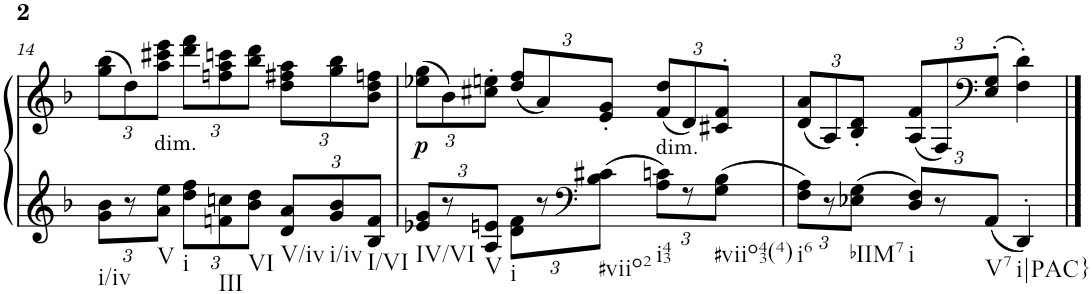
**kern	**kern	**dynam
*part1	*part1	*part1
*staff2	*staff1	*staff1/2
*I"Piano	*	*
*I'Pno.	*	*
!!LO:PB:g=z
*clefG2	*clefG2	*
*k[b-]	*k[b-]	*
*M3/4	*M3/4	*
*Xbrackettup	*Xbrackettup	*
=14	=14	=14
!LO:TX:b:t=i/iv	!	!
12g\ 12b-\L	(12gg\ 12bb-\L	.
12r	12dd\)	.
!	!LO:TX:b:t=dim.	!
!LO:TX:b:t=V	!	!
12a\ 12ee\J	12aa\ 12ccc#X\ 12eee\J	.
!LO:TX:b:t=i	!	!
12dd\ 12ff\L	12ddd\ 12fff\L	.
!LO:TX:b:t=III	!	!
12fn\ 12ccn\	12ffn\ 12aa\ 12cccn\	.
!LO:TX:b:t=VI	!	!
12b-\ 12dd\J	12bb-\ 12ddd\J	.
!LO:TX:b:t=V/iv	!	!
12d/ 12a/L	12dd\ 12ff#X\ 12aa\L	.
!LO:TX:b:t=i/iv	!	!
12g/ 12b-/	12gg\ 12bb-\	.
!LO:TX:b:t=I/VI	!	!
12B-/ 12f/J	12b-\ 12dd\ 12ffn\J	.
=15	=15	=15
!LO:TX:b:t=IV/VI	!	!
!	!	!LO:DY:b
12e-X/ 12g/L	(12ee-X\ 12gg\L	p
12r	12b-\)	.
!LO:TX:b:t=V	!	!
12A/ 12en/J	12cc#X\' 12een\'J	.
!LO:TX:b:t=i	!	!
12d\ 12f\L	(12dd/ 12ff/L	.
12r	12a/)	.
*clefF4	*	*
!LO:TX:b:t=#viio2	!	!
12B-\ 12c#X\J	12e/' 12g/'J	.
!	!LO:TX:b:t=dim.	!
!LO:TX:b:t=i43	!	!
12A\ 12cn\L	(12f/ 12dd/L	.
12r	12d/)	.
!LO:TX:b:t=#viio43(4)	!	!
12G\ 12B-\J	12c#X/'> 12f/'>J	.
=16	=16	=16
!LO:TX:b:t=i6	!	!
12F\ 12A\L	(12d/ 12a/L	.
12r	12A/)	.
!LO:TX:b:t=bIIM7	!	!
12E-X\ 12G\J	12B-/' 12d/'J	.
!LO:TX:b:t=i	!	!
12D/ 12F/L	(12A/ 12f/L	.
12r	12F/)	.
*	*clefF4	*
!LO:TX:b:t=V7	!	!
12AA/J	(12E/'> 12G/'>J	.
!LO:TX:b:t=i|PAC}	!	!
4DD'>/	4F\' 4d\')	.
==	==	==
*-	*-	*-
